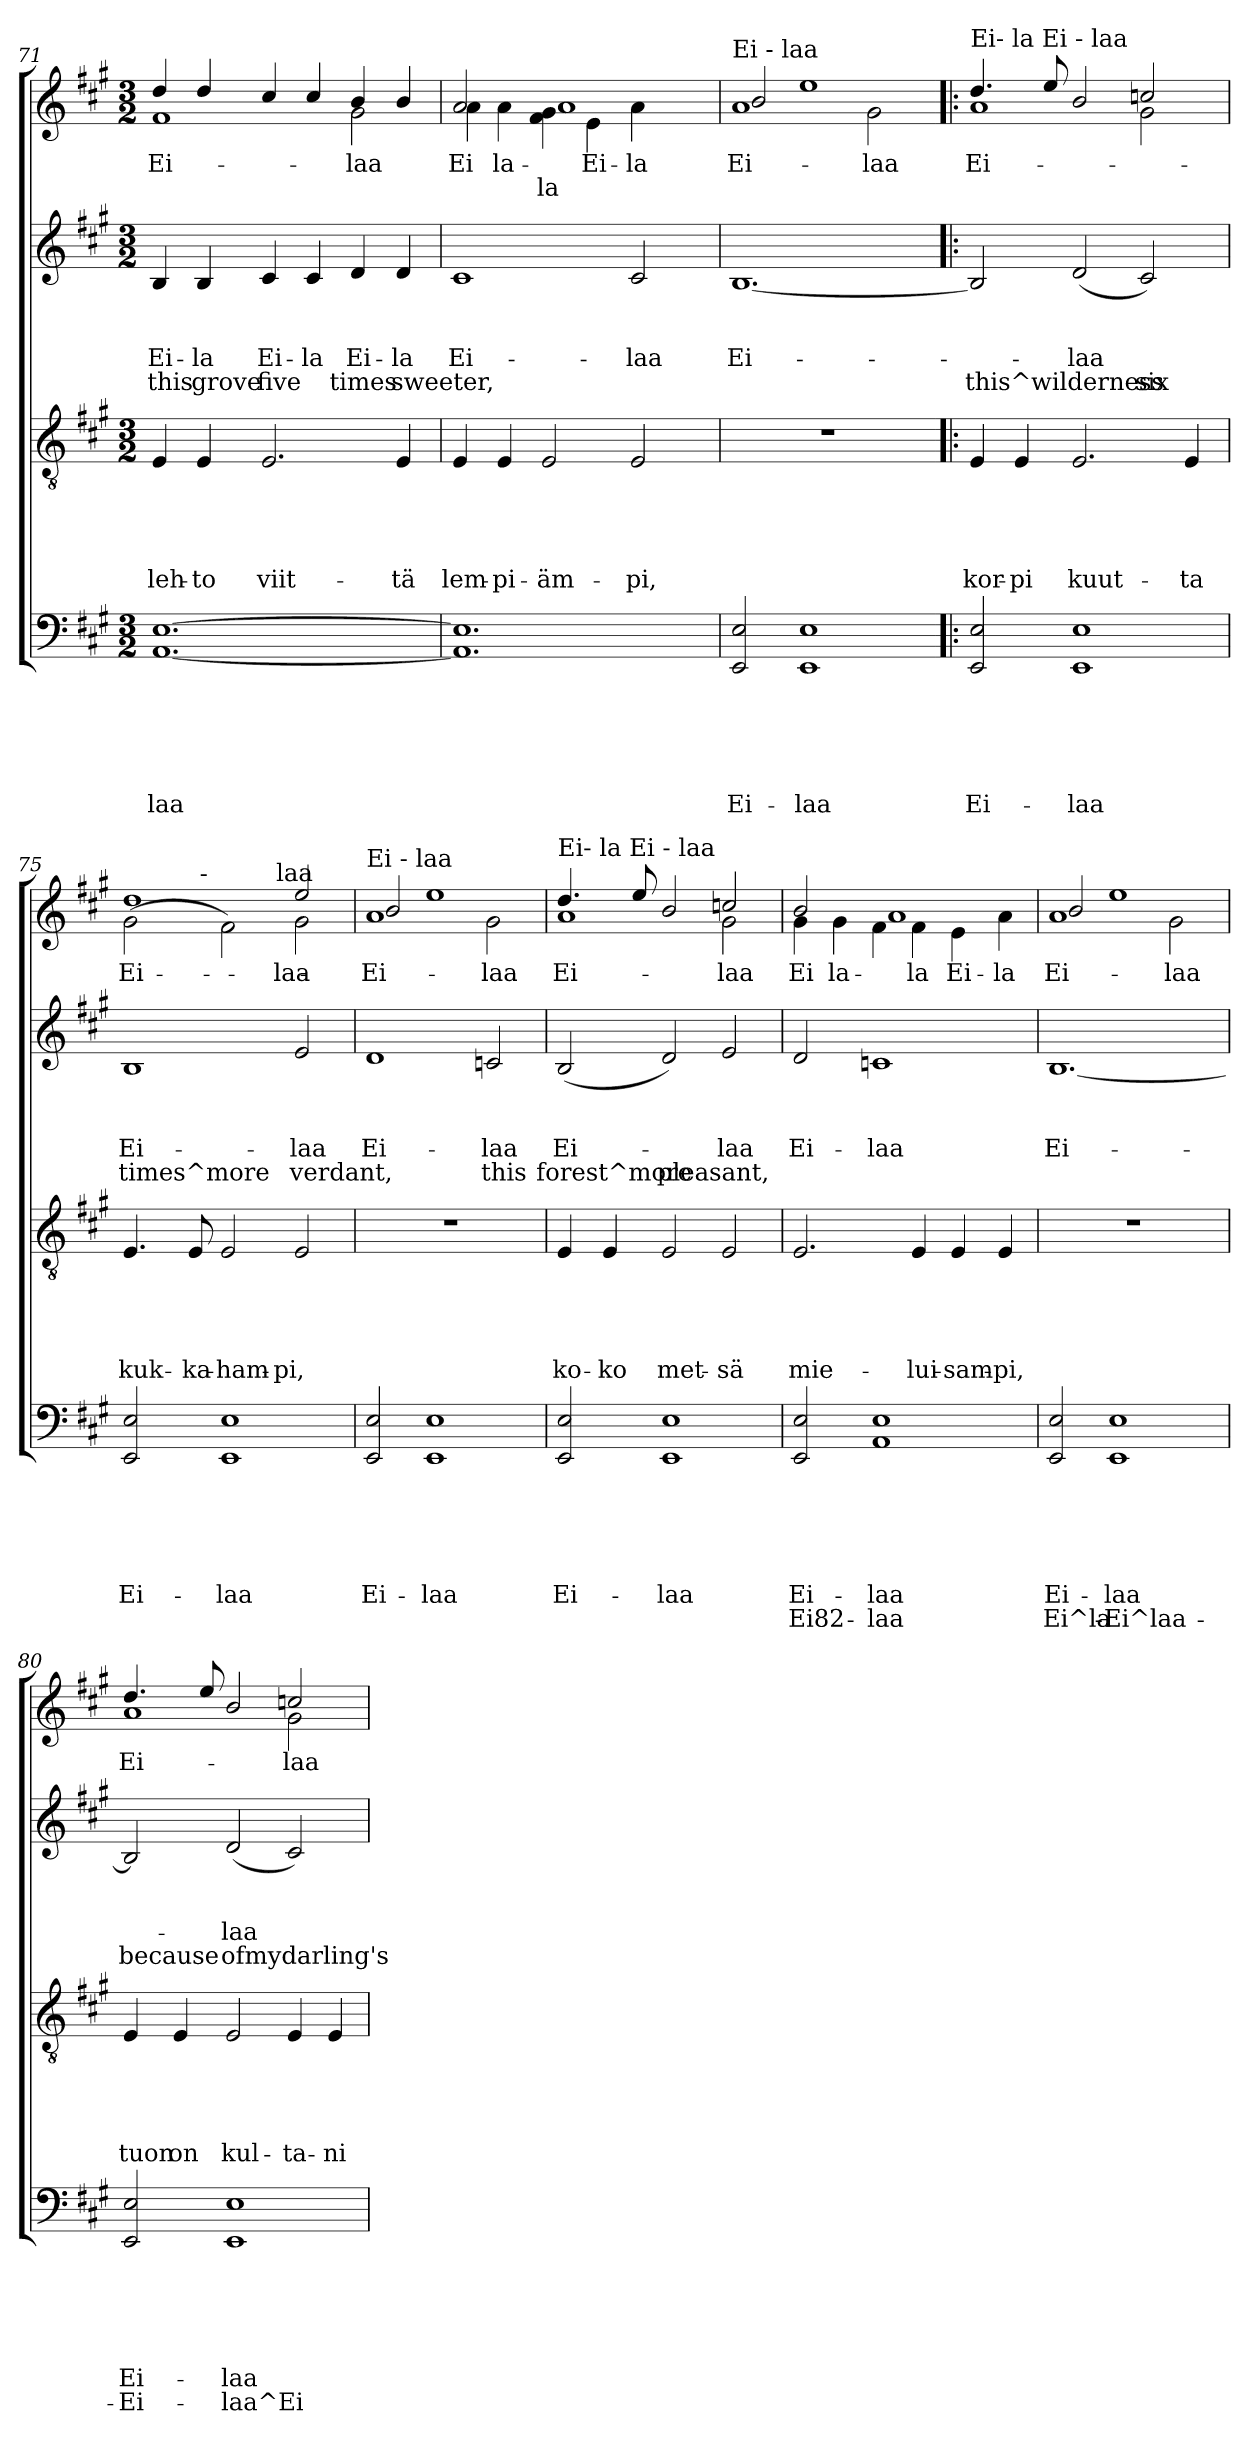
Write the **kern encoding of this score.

**kern	**text	**text	**text	**text	**text	**text	**text	**kern	**text	**text	**text	**text	**text	**kern	**text	**text	**text	**text	**kern	**text	**text
*part4	*part4	*part4	*part4	*part4	*part4	*part4	*part4	*part3	*part3	*part3	*part3	*part3	*part3	*part2	*part2	*part2	*part2	*part2	*part1	*part1	*part1
*staff4	*staff4	*staff4	*staff4	*staff4	*staff4	*staff4	*staff4	*staff3	*staff3	*staff3	*staff3	*staff3	*staff3	*staff2	*staff2	*staff2	*staff2	*staff2	*staff1	*staff1	*staff1
*clefF4	*	*	*	*	*	*	*	*clefGv2	*	*	*	*	*	*clefG2	*	*	*	*	*clefG2	*	*
*k[f#c#g#]	*	*	*	*	*	*	*	*k[f#c#g#]	*	*	*	*	*	*k[f#c#g#]	*	*	*	*	*k[f#c#g#]	*	*
*A:	*	*	*	*	*	*	*	*A:	*	*	*	*	*	*A:	*	*	*	*	*A:	*	*
*M3/2	*	*	*	*	*	*	*	*M3/2	*	*	*	*	*	*M3/2	*	*	*	*	*M3/2	*	*
=71	=71	=71	=71	=71	=71	=71	=71	=71	=71	=71	=71	=71	=71	=71	=71	=71	=71	=71	=71	=71	=71
!	!	!	!	!	!	!LO:LY:b	!	!	!	!	!	!	!LO:LY:b:rj	!	!	!	!LO:LY:b	!LO:LY:b	!	!LO:LY:b	!
*	*	*	*	*	*	*	*	*	*	*	*	*	*	*	*	*	*	*	*^	*	*
[<1.AA [>1.E	.	.	.	.	.	-laa	.	4E/	.	.	.	.	leh-	4B/	.	.	Ei-	this	1f#	4dd/	Ei-	.
!	!	!	!	!	!	!	!	!	!	!	!	!	!LO:LY:b:rj	!	!	!	!LO:LY:b	!LO:LY:b	!	!	!	!
.	.	.	.	.	.	.	.	4E/	.	.	.	.	-to	4B/	.	.	-la	grove	.	4dd/	.	.
!	!	!	!	!	!	!	!	!	!	!	!	!	!LO:LY:b:rj	!	!	!	!LO:LY:b	!LO:LY:b	!	!	!	!
.	.	.	.	.	.	.	.	2.E/	.	.	.	.	viit-	4c#/	.	.	Ei-	five	.	4cc#/	.	.
!	!	!	!	!	!	!	!	!	!	!	!	!	!	!	!	!	!LO:LY:b	!	!	!	!	!
.	.	.	.	.	.	.	.	.	.	.	.	.	.	4c#/	.	.	-la	.	.	4cc#/	.	.
!	!	!	!	!	!	!	!	!	!	!	!	!	!	!	!	!	!LO:LY:b	!LO:LY:b	!	!	!LO:LY:b	!
.	.	.	.	.	.	.	.	.	.	.	.	.	.	4d/	.	.	Ei-	times	4b/	2g#\	-laa	.
!	!	!	!	!	!	!	!	!	!	!	!	!	!LO:LY:b:rj	!	!	!	!LO:LY:b	!LO:LY:b	!	!	!	!
.	.	.	.	.	.	.	.	4E/	.	.	.	.	-tä	4d/	.	.	-la	sweeter,	4b/	.	.	.
=72	=72	=72	=72	=72	=72	=72	=72	=72	=72	=72	=72	=72	=72	=72	=72	=72	=72	=72	=72	=72	=72	=72
!	!	!	!	!	!	!	!	!	!	!	!	!	!LO:LY:b:rj	!	!	!	!LO:LY:b	!	!	!	!LO:LY:b	!
1.AA] 1.E]	.	.	.	.	.	.	.	4E/	.	.	.	.	lem-	1c#	.	.	Ei-	.	2a/	4a\	Ei-	.
!	!	!	!	!	!	!	!	!	!	!	!	!	!LO:LY:b:rj	!	!	!	!	!	!	!	!LO:LY:b	!
.	.	.	.	.	.	.	.	4E/	.	.	.	.	-pi-	.	.	.	.	.	.	4a\	-la	.
!	!	!	!	!	!	!	!	!	!	!	!	!	!LO:LY:b:rj	!	!	!	!	!	!	!	!LO:LY:b	!LO:LY:b
.	.	.	.	.	.	.	.	2E/	.	.	.	.	-äm-	.	.	.	.	.	4f#\ 4g#\	1a	.	la
!	!	!	!	!	!	!	!	!	!	!	!	!	!	!	!	!	!	!	!	!	!LO:LY:b	!
.	.	.	.	.	.	.	.	.	.	.	.	.	.	.	.	.	.	.	4e\	.	-Ei-	.
!	!	!	!	!	!	!	!	!	!	!	!	!	!LO:LY:b:rj	!	!	!	!LO:LY:b	!	!	!	!LO:LY:b	!
.	.	.	.	.	.	.	.	2E/	.	.	.	.	-pi,	2c#/	.	.	-laa	.	4a\	.	-la	.
.	.	.	.	.	.	.	.	.	.	.	.	.	.	.	.	.	.	.	4ryy	.	.	.
!!LO:LB:g=z	!!
=73	=73	=73	=73	=73	=73	=73	=73	=73	=73	=73	=73	=73	=73	=73	=73	=73	=73	=73	=73	=73	=73	=73
!	!	!	!	!	!	!	!	!	!	!	!	!	!	!	!	!	!	!	!LO:TX:a:t=Ei - laa	!	!	!
!	!	!	!	!	!	!LO:LY:b	!	!	!	!	!	!	!	!	!	!	!LO:LY:b	!	!	!	!LO:LY:b	!
2EE/ 2E/	.	.	.	.	.	Ei-	.	1.r	.	.	.	.	.	[<1.B	.	.	Ei-	.	1a	2b/	Ei-	.
!	!	!	!	!	!	!LO:LY:b	!	!	!	!	!	!	!	!	!	!	!	!	!	!	!	!
1EE 1E	.	.	.	.	.	-laa	.	.	.	.	.	.	.	.	.	.	.	.	.	1ee	.	.
!	!	!	!	!	!	!	!	!	!	!	!	!	!	!	!	!	!	!	!	!	!LO:LY:b	!
.	.	.	.	.	.	.	.	.	.	.	.	.	.	.	.	.	.	.	2g#\	.	laa	.
=74!|:	=74!|:	=74!|:	=74!|:	=74!|:	=74!|:	=74!|:	=74!|:	=74!|:	=74!|:	=74!|:	=74!|:	=74!|:	=74!|:	=74!|:	=74!|:	=74!|:	=74!|:	=74!|:	=74!|:	=74!|:	=74!|:	=74!|:
!	!	!	!	!	!	!	!	!	!	!	!	!	!	!	!	!	!	!	!LO:TX:a:t=Ei- la Ei - laa	!	!	!
!	!	!	!	!	!	!LO:LY:b	!	!	!	!	!	!	!LO:LY:b:rj	!	!	!	!	!LO:LY:b	!	!	!LO:LY:b	!
2EE/ 2E/	.	.	.	.	.	Ei-	.	4E/	.	.	.	.	kor-	2B/]	.	.	.	this^wilderness	1a	4.dd/	Ei-	.
!	!	!	!	!	!	!	!	!	!	!	!	!	!LO:LY:b:rj	!	!	!	!	!	!	!	!	!
.	.	.	.	.	.	.	.	4E/	.	.	.	.	-pi	.	.	.	.	.	.	.	.	.
.	.	.	.	.	.	.	.	.	.	.	.	.	.	.	.	.	.	.	.	8ee/	.	.
!	!	!	!	!	!	!LO:LY:b	!	!	!	!	!	!	!LO:LY:b:rj	!	!	!	!LO:LY:b	!	!	!	!	!
1EE 1E	.	.	.	.	.	-laa	.	2.E/	.	.	.	.	kuut-	(<2d/	.	.	-laa	.	.	2b/	.	.
!	!	!	!	!	!	!	!	!	!	!	!	!	!	!	!	!	!	!LO:LY:b	!	!	!	!
.	.	.	.	.	.	.	.	.	.	.	.	.	.	2c#/)	.	.	.	six	2g#\	2ccn/	.	.
!	!	!	!	!	!	!	!	!	!	!	!	!	!LO:LY:b:rj	!	!	!	!	!	!	!	!	!
.	.	.	.	.	.	.	.	4E/	.	.	.	.	-ta	.	.	.	.	.	.	.	.	.
*	*	*	*	*	*	*	*	*	*	*	*	*	*	*	*	*	*	*	*v	*v	*	*
=75	=75	=75	=75	=75	=75	=75	=75	=75	=75	=75	=75	=75	=75	=75	=75	=75	=75	=75	=75	=75	=75
!	!	!	!	!	!	!	!	!	!	!	!	!	!	!	!	!	!	!	!LO:TX:a:t=Ei	!	!
!	!	!	!	!	!	!LO:LY:b	!	!	!	!	!	!	!LO:LY:b:rj	!	!	!	!LO:LY:b	!LO:LY:b	!	!LO:LY:b	!
*	*	*	*	*	*	*	*	*	*	*	*	*	*	*	*	*	*	*	*^	*	*
*	*	*	*	*	*	*	*	*	*	*	*	*	*	*	*	*	*	*	*	*^	*	*
2EE/ 2E/	.	.	.	.	.	Ei-	.	4.E/	.	.	.	.	kuk-	1B	.	.	Ei-	times^more	4ryy	1dd	(<2g#\	Ei-	.
.	.	.	.	.	.	.	.	.	.	.	.	.	.	.	.	.	.	.	8ryy	.	.	.	.
!	!	!	!	!	!	!	!	!	!	!	!	!	!LO:LY:b:rj	!	!	!	!	!	!	!	!	!	!
.	.	.	.	.	.	.	.	8E/	.	.	.	.	-ka-	.	.	.	.	.	32ryy	.	.	.	.
!	!	!	!	!	!	!	!	!	!	!	!	!	!	!	!	!	!	!	!LO:TX:a:t=-	!	!	!	!
.	.	.	.	.	.	.	.	.	.	.	.	.	.	.	.	.	.	.	48%25ryy	.	.	.	.
!	!	!	!	!	!	!LO:LY:b	!	!	!	!	!	!	!LO:LY:b:rj	!	!	!	!	!	!	!	!	!	!
1EE 1E	.	.	.	.	.	-laa	.	2E/	.	.	.	.	-ham-	.	.	.	.	.	.	.	2f#\)	.	.
!	!	!	!	!	!	!	!	!	!	!	!	!	!	!	!	!	!	!	!LO:TX:a:t=laa	!	!	!	!
.	.	.	.	.	.	.	.	.	.	.	.	.	.	.	.	.	.	.	96%55ryy	.	.	.	.
!	!	!	!	!	!	!	!	!	!	!	!	!	!LO:LY:b:rj	!	!	!	!LO:LY:b	!LO:LY:b	!	!	!	!LO:LY:b	!
.	.	.	.	.	.	.	.	2E/	.	.	.	.	-pi,	2e/	.	.	-laa	verdant,	.	2g#\	2ee/	-laa	.
=76	=76	=76	=76	=76	=76	=76	=76	=76	=76	=76	=76	=76	=76	=76	=76	=76	=76	=76	=76	=76	=76	=76	=76
!	!	!	!	!	!	!	!	!	!	!	!	!	!	!	!	!	!	!	!LO:TX:a:t=Ei - laa	!	!	!	!
!	!	!	!	!	!	!LO:LY:b	!	!	!	!	!	!	!	!	!	!	!LO:LY:b	!	!	!	!	!LO:LY:b	!
*	*	*	*	*	*	*	*	*	*	*	*	*	*	*	*	*	*	*	*	*v	*v	*	*
2EE/ 2E/	.	.	.	.	.	Ei-	.	1.r	.	.	.	.	.	1d	.	.	Ei-	.	1a	2b/	Ei-	.
!	!	!	!	!	!	!LO:LY:b	!	!	!	!	!	!	!	!	!	!	!	!	!	!	!	!
1EE 1E	.	.	.	.	.	-laa	.	.	.	.	.	.	.	.	.	.	.	.	.	1ee	.	.
!	!	!	!	!	!	!	!	!	!	!	!	!	!	!	!	!	!LO:LY:b	!LO:LY:b	!	!	!LO:LY:b	!
.	.	.	.	.	.	.	.	.	.	.	.	.	.	2cn/	.	.	-laa	this	2g#\	.	-laa	.
=77	=77	=77	=77	=77	=77	=77	=77	=77	=77	=77	=77	=77	=77	=77	=77	=77	=77	=77	=77	=77	=77	=77
!	!	!	!	!	!	!	!	!	!	!	!	!	!	!	!	!	!	!	!LO:TX:a:t=Ei- la Ei - laa	!	!	!
!	!	!	!	!	!	!LO:LY:b	!	!	!	!	!	!	!LO:LY:b:rj	!	!	!	!LO:LY:b	!LO:LY:b	!	!	!LO:LY:b	!
2EE/ 2E/	.	.	.	.	.	Ei-	.	4E/	.	.	.	.	ko-	(>2B/	.	.	Ei-	forest^more	1a	4.dd/	Ei-	.
!	!	!	!	!	!	!	!	!	!	!	!	!	!LO:LY:b:rj	!	!	!	!	!	!	!	!	!
.	.	.	.	.	.	.	.	4E/	.	.	.	.	-ko	.	.	.	.	.	.	.	.	.
.	.	.	.	.	.	.	.	.	.	.	.	.	.	.	.	.	.	.	.	8ee/	.	.
!	!	!	!	!	!	!LO:LY:b	!	!	!	!	!	!	!LO:LY:b:rj	!	!	!	!	!LO:LY:b	!	!	!	!
1EE 1E	.	.	.	.	.	-laa	.	2E/	.	.	.	.	met-	2d/)	.	.	.	pleasant,	.	2b/	.	.
!	!	!	!	!	!	!	!	!	!	!	!	!	!LO:LY:b:rj	!	!	!	!LO:LY:b	!	!	!	!LO:LY:b	!
.	.	.	.	.	.	.	.	2E/	.	.	.	.	-sä	2e/	.	.	-laa	.	2g#\	2ccn/	-laa	.
!!LO:PB:g=z	!!
=78	=78	=78	=78	=78	=78	=78	=78	=78	=78	=78	=78	=78	=78	=78	=78	=78	=78	=78	=78	=78	=78	=78
!	!	!	!	!	!	!LO:LY:b	!LO:LY:b	!	!	!	!	!	!LO:LY:b:rj	!	!	!	!LO:LY:b	!	!	!	!LO:LY:b	!
2EE/ 2E/	.	.	.	.	.	Ei-	Ei82-	2.E/	.	.	.	.	mie-	2d/	.	.	Ei-	.	2b/	4g#\	Ei-	.
!	!	!	!	!	!	!	!	!	!	!	!	!	!	!	!	!	!	!	!	!	!LO:LY:b	!
.	.	.	.	.	.	.	.	.	.	.	.	.	.	.	.	.	.	.	.	4g#\	-la	.
!	!	!	!	!	!	!LO:LY:b	!LO:LY:b	!	!	!	!	!	!	!	!	!	!LO:LY:b	!	!	!	!LO:LY:b	!
1AA 1E	.	.	.	.	.	-laa	-laa	.	.	.	.	.	.	1cn	.	.	-laa	.	4f#\	1a	.	.
!	!	!	!	!	!	!	!	!	!	!	!	!	!LO:LY:b:rj	!	!	!	!	!	!	!	!LO:LY:b	!
.	.	.	.	.	.	.	.	4E/	.	.	.	.	-lui-	.	.	.	.	.	4f#\	.	-la	.
!	!	!	!	!	!	!	!	!	!	!	!	!	!LO:LY:b:rj	!	!	!	!	!	!	!	!LO:LY:b	!
.	.	.	.	.	.	.	.	4E/	.	.	.	.	-sam-	.	.	.	.	.	4e\	.	Ei-	.
!	!	!	!	!	!	!	!	!	!	!	!	!	!LO:LY:b:rj	!	!	!	!	!	!	!	!LO:LY:b	!
.	.	.	.	.	.	.	.	4E/	.	.	.	.	-pi,	.	.	.	.	.	4a\	.	-la	.
=79	=79	=79	=79	=79	=79	=79	=79	=79	=79	=79	=79	=79	=79	=79	=79	=79	=79	=79	=79	=79	=79	=79
!	!	!	!	!	!	!LO:LY:b	!LO:LY:b	!	!	!	!	!	!	!	!	!	!LO:LY:b	!	!	!	!LO:LY:b	!
2EE/ 2E/	.	.	.	.	.	Ei-	Ei^la-	1.r	.	.	.	.	.	[<1.B	.	.	Ei-	.	1a	2b/	Ei-	.
!	!	!	!	!	!	!LO:LY:b	!LO:LY:b	!	!	!	!	!	!	!	!	!	!	!	!	!	!	!
1EE 1E	.	.	.	.	.	-laa	-Ei^laa-	.	.	.	.	.	.	.	.	.	.	.	.	1ee	.	.
!	!	!	!	!	!	!	!	!	!	!	!	!	!	!	!	!	!	!	!	!	!LO:LY:b	!
.	.	.	.	.	.	.	.	.	.	.	.	.	.	.	.	.	.	.	2g#\	.	laa	.
=80	=80	=80	=80	=80	=80	=80	=80	=80	=80	=80	=80	=80	=80	=80	=80	=80	=80	=80	=80	=80	=80	=80
!	!	!	!	!	!	!LO:LY:b	!LO:LY:b	!	!	!	!	!	!LO:LY:b:rj	!	!	!	!	!LO:LY:b	!	!	!LO:LY:b	!
2EE/ 2E/	.	.	.	.	.	Ei-	-Ei-	4E/	.	.	.	.	tuon	2B/]	.	.	.	because	1a	4.dd/	Ei-	.
!	!	!	!	!	!	!	!	!	!	!	!	!	!LO:LY:b:rj	!	!	!	!	!	!	!	!	!
.	.	.	.	.	.	.	.	4E/	.	.	.	.	on	.	.	.	.	.	.	.	.	.
.	.	.	.	.	.	.	.	.	.	.	.	.	.	.	.	.	.	.	.	8ee/	.	.
!	!	!	!	!	!	!LO:LY:b	!LO:LY:b	!	!	!	!	!	!LO:LY:b:rj	!	!	!	!LO:LY:b	!LO:LY:b	!	!	!	!
1EE 1E	.	.	.	.	.	-laa	-laa^Ei-	2E/	.	.	.	.	kul-	(<2d/	.	.	-laa	ofmydarling's	.	2b/	.	.
!	!	!	!	!	!	!	!	!	!	!	!	!	!LO:LY:b:rj	!	!	!	!	!	!	!	!LO:LY:b	!
.	.	.	.	.	.	.	.	4E/	.	.	.	.	-ta-	2c#/)	.	.	.	.	2g#\	2ccn/	-laa	.
!	!	!	!	!	!	!	!	!	!	!	!	!	!LO:LY:b:rj	!	!	!	!	!	!	!	!	!
.	.	.	.	.	.	.	.	4E/	.	.	.	.	-ni	.	.	.	.	.	.	.	.	.
*	*	*	*	*	*	*	*	*	*	*	*	*	*	*	*	*	*	*	*v	*v	*	*
=	=	=	=	=	=	=	=	=	=	=	=	=	=	=	=	=	=	=	=	=	=
*-	*-	*-	*-	*-	*-	*-	*-	*-	*-	*-	*-	*-	*-	*-	*-	*-	*-	*-	*-	*-	*-
